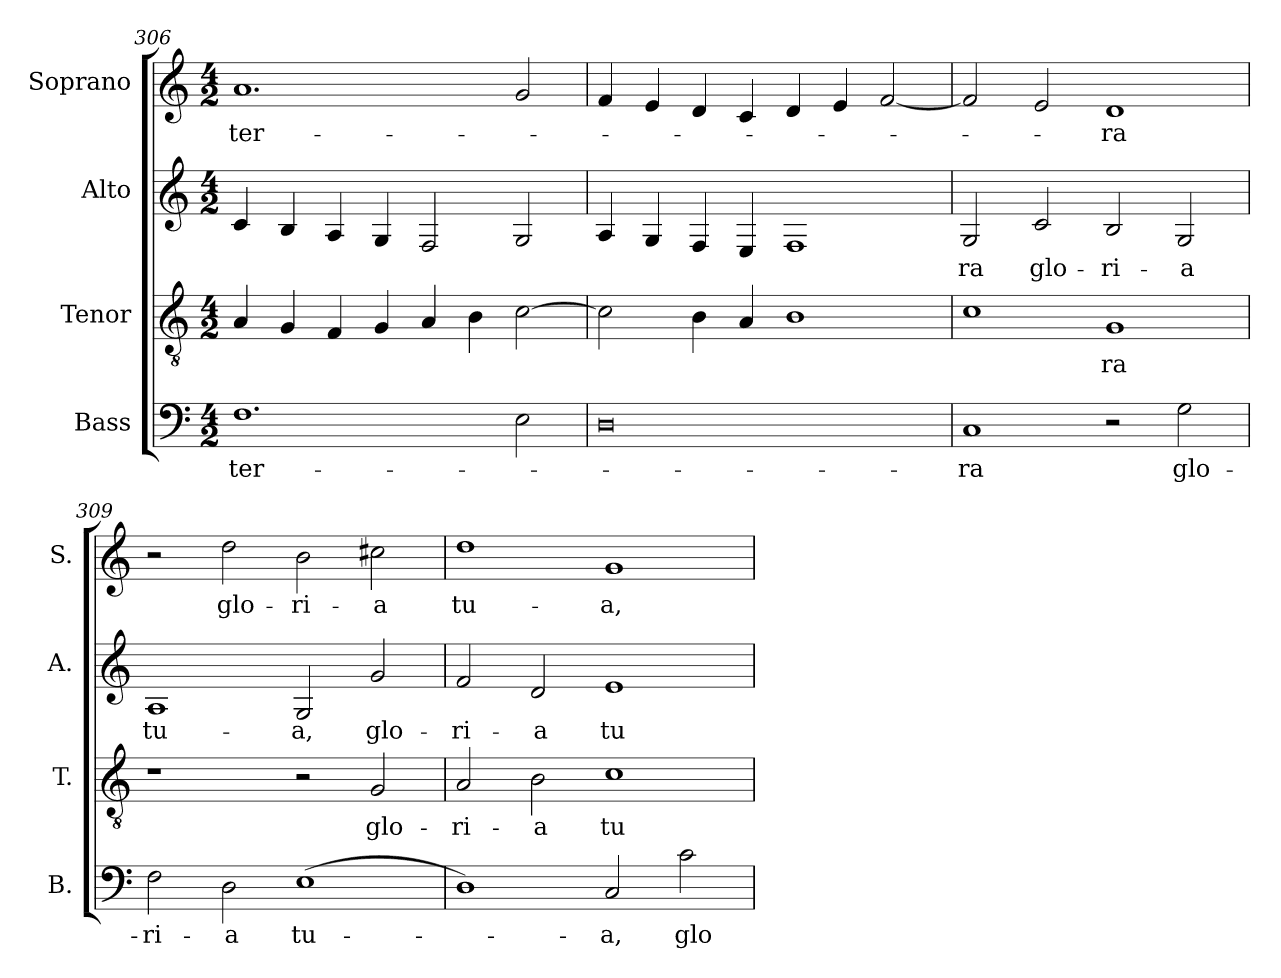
**kern	**text	**kern	**text	**kern	**text	**kern	**text
*part4	*part4	*part3	*part3	*part2	*part2	*part1	*part1
*staff4	*staff4	*staff3	*staff3	*staff2	*staff2	*staff1	*staff1
*I"Bass	*	*I"Tenor	*	*I"Alto	*	*I"Soprano	*
*I'B.	*	*I'T.	*	*I'A.	*	*I'S.	*
*clefF4	*	*clefGv2	*	*clefG2	*	*clefG2	*
*	*	*ITrd7c12	*	*	*	*	*
*k[]	*	*k[]	*	*k[]	*	*k[]	*
*C:	*	*C:	*	*C:	*	*C:	*
*M4/2	*	*M4/2	*	*M4/2	*	*M4/2	*
=306	=306	=306	=306	=306	=306	=306	=306
!	!LO:LY:b:color=#000000	!	!	!	!	!	!
!	!	!	!	!	!	!	!LO:LY:b:color=#000000
1.Fi	ter-	4AAi/	.	4ci/	.	1.ai	ter-
.	.	4GGi/	.	4Bi/	.	.	.
.	.	4FFi/	.	4Ai/	.	.	.
.	.	4GGi/	.	4Gi/	.	.	.
.	.	4AAi/	.	2Fi/	.	.	.
.	.	4BBi\	.	.	.	.	.
2Ei\	.	[2Ci\	.	2Gi/	.	2gi/	.
=307	=307	=307	=307	=307	=307	=307	=307
0Di	.	2Ci\]	.	4Ai/	.	4fi/	.
.	.	.	.	4Gi/	.	4ei/	.
.	.	4BBi\	.	4Fi/	.	4di/	.
.	.	4AAi/	.	4Ei/	.	4ci/	.
.	.	1BBi	.	1Fi	.	4di/	.
.	.	.	.	.	.	4ei/	.
.	.	.	.	.	.	[2fi/	.
=308	=308	=308	=308	=308	=308	=308	=308
!	!LO:LY:b:color=#000000	!	!	!	!	!	!
!	!	!	!	!	!LO:LY:b:color=#000000	!	!
1Ci	-ra	1Ci	.	2Gi/	-ra	2fi/]	.
!	!	!	!	!	!LO:LY:b:color=#000000	!	!
.	.	.	.	2ci/	glo-	2ei/	.
!	!	!	!LO:LY:b:color=#000000	!	!	!	!
!	!	!	!	!	!LO:LY:b:color=#000000	!	!
!	!	!	!	!	!	!	!LO:LY:b:color=#000000
2r	.	1GGi	-ra	2Bi/	-ri-	1di	-ra
!	!LO:LY:b:color=#000000	!	!	!	!	!	!
!	!	!	!	!	!LO:LY:b:color=#000000	!	!
2Gi\	glo-	.	.	2Gi/	-a	.	.
!!LO:LB:g=z
=309	=309	=309	=309	=309	=309	=309	=309
!	!LO:LY:b:color=#000000	!	!	!	!	!	!
!	!	!	!	!	!LO:LY:b:color=#000000	!	!
2Fi\	-ri-	1r	.	1Ai	tu-	2r	.
!	!LO:LY:b:color=#000000	!	!	!	!	!	!
!	!	!	!	!	!	!	!LO:LY:b:color=#000000
2Di\	-a	.	.	.	.	2ddi\	glo-
!	!LO:LY:b:color=#000000	!	!	!	!	!	!
!	!	!	!	!	!LO:LY:b:color=#000000	!	!
!	!	!	!	!	!	!	!LO:LY:b:color=#000000
(1Ei	tu-	2r	.	2Gi/	-a,	2bi\	-ri-
!	!	!	!LO:LY:b:color=#000000	!	!	!	!
!	!	!	!	!	!LO:LY:b:color=#000000	!	!
!	!	!	!	!	!	!	!LO:LY:b:color=#000000
.	.	2GGi/	glo-	2gi/	glo-	2cc#Xi\	-a
=310	=310	=310	=310	=310	=310	=310	=310
!	!	!	!LO:LY:b:color=#000000	!	!	!	!
!	!	!	!	!	!LO:LY:b:color=#000000	!	!
!	!	!	!	!	!	!	!LO:LY:b:color=#000000
1Di)	.	2AAi/	-ri-	2fi/	-ri-	1ddi	tu-
!	!	!	!LO:LY:b:color=#000000	!	!	!	!
!	!	!	!	!	!LO:LY:b:color=#000000	!	!
.	.	2BBi\	-a	2di/	-a	.	.
!	!LO:LY:b:color=#000000	!	!	!	!	!	!
!	!	!	!LO:LY:b:color=#000000	!	!	!	!
!	!	!	!	!	!LO:LY:b:color=#000000	!	!
!	!	!	!	!	!	!	!LO:LY:b:color=#000000
2Ci/	-a,	1Ci	tu-	1ei	tu-	1gi	-a,
!	!LO:LY:b:color=#000000	!	!	!	!	!	!
2ci\	glo-	.	.	.	.	.	.
=	=	=	=	=	=	=	=
*-	*-	*-	*-	*-	*-	*-	*-
